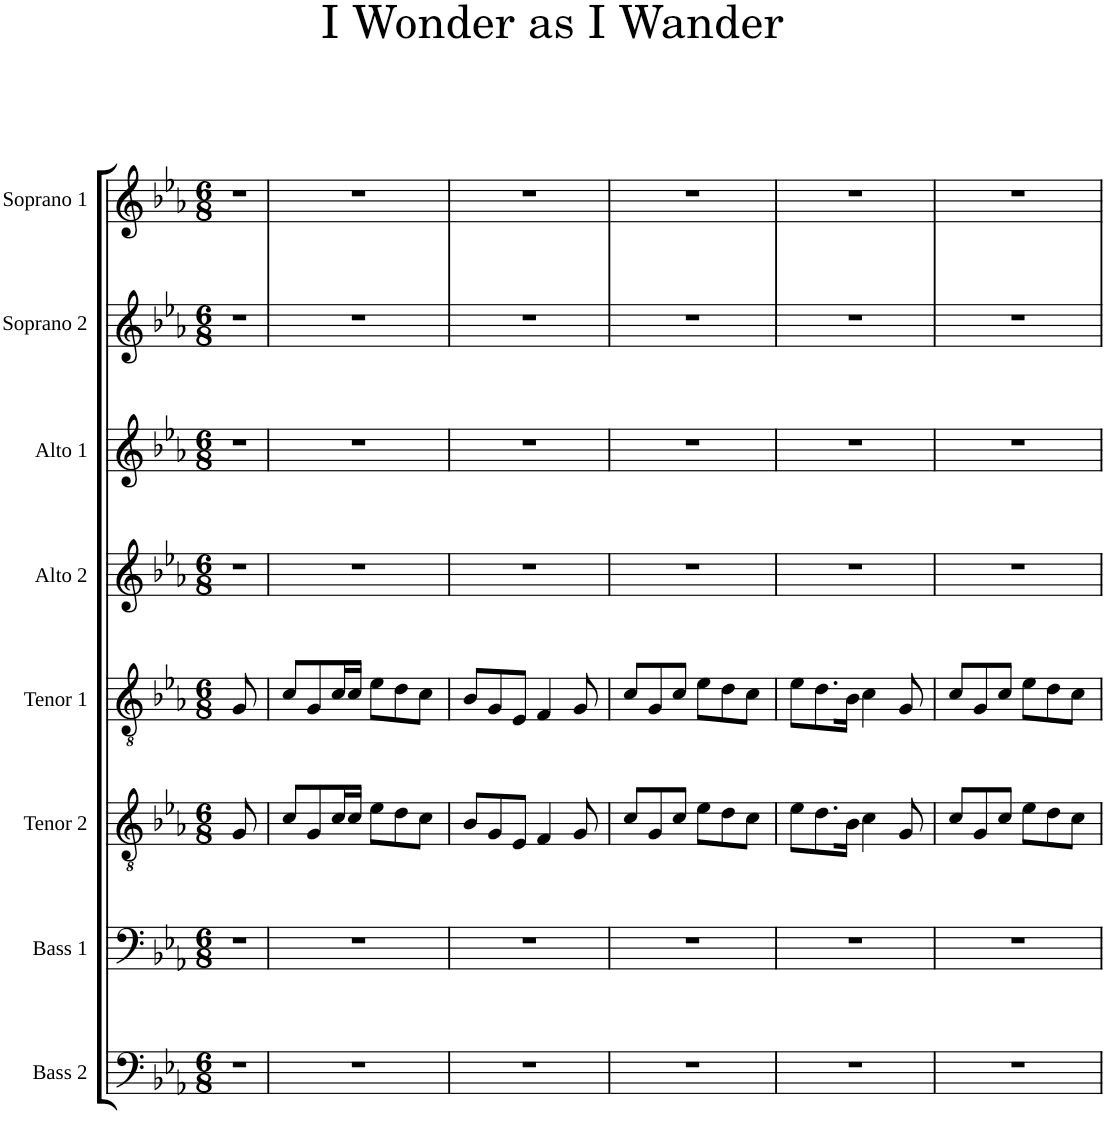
**kern	**kern	**kern	**kern	**kern	**kern	**kern	**kern
*part8	*part7	*part6	*part5	*part4	*part3	*part2	*part1
*staff8	*staff7	*staff6	*staff5	*staff4	*staff3	*staff2	*staff1
*I"Bass 2	*I"Bass 1	*I"Tenor 2	*I"Tenor 1	*I"Alto 2	*I"Alto 1	*I"Soprano 2	*I"Soprano 1
*I'B2	*I'B1	*I'T2	*I'T1	*I'A2	*I'A1	*I'S2	*I'S1
*clefF4	*clefF4	*clefGv2	*clefGv2	*clefG2	*clefG2	*clefG2	*clefG2
*k[b-e-a-]	*k[b-e-a-]	*k[b-e-a-]	*k[b-e-a-]	*k[b-e-a-]	*k[b-e-a-]	*k[b-e-a-]	*k[b-e-a-]
*E-:	*E-:	*E-:	*E-:	*E-:	*E-:	*E-:	*E-:
*M6/8	*M6/8	*M6/8	*M6/8	*M6/8	*M6/8	*M6/8	*M6/8
=1	=1	=1	=1	=1	=1	=1	=1
2.r	2.r	8G/	8G/	2.r	2.r	2.r	2.r
.	.	2ryy	2ryy	.	.	.	.
.	.	8ryy	8ryy	.	.	.	.
=2	=2	=2	=2	=2	=2	=2	=2
2.r	2.r	8c/L	8c/L	2.r	2.r	2.r	2.r
.	.	8G/	8G/	.	.	.	.
.	.	16c/L	16c/L	.	.	.	.
.	.	16c/JJ	16c/JJ	.	.	.	.
.	.	8e-\L	8e-\L	.	.	.	.
.	.	8d\	8d\	.	.	.	.
.	.	8c\J	8c\J	.	.	.	.
=3	=3	=3	=3	=3	=3	=3	=3
2.r	2.r	8B-/L	8B-/L	2.r	2.r	2.r	2.r
.	.	8G/	8G/	.	.	.	.
.	.	8E-/J	8E-/J	.	.	.	.
.	.	4F/	4F/	.	.	.	.
.	.	8G/	8G/	.	.	.	.
=4	=4	=4	=4	=4	=4	=4	=4
2.r	2.r	8c/L	8c/L	2.r	2.r	2.r	2.r
.	.	8G/	8G/	.	.	.	.
.	.	8c/J	8c/J	.	.	.	.
.	.	8e-\L	8e-\L	.	.	.	.
.	.	8d\	8d\	.	.	.	.
.	.	8c\J	8c\J	.	.	.	.
=5	=5	=5	=5	=5	=5	=5	=5
2.r	2.r	8e-\L	8e-\L	2.r	2.r	2.r	2.r
.	.	8.d\	8.d\	.	.	.	.
.	.	16B-\Jk	16B-\Jk	.	.	.	.
.	.	4c\	4c\	.	.	.	.
.	.	8G/	8G/	.	.	.	.
=6	=6	=6	=6	=6	=6	=6	=6
2.r	2.r	8c/L	8c/L	2.r	2.r	2.r	2.r
.	.	8G/	8G/	.	.	.	.
.	.	8c/J	8c/J	.	.	.	.
.	.	8e-\L	8e-\L	.	.	.	.
.	.	8d\	8d\	.	.	.	.
.	.	8c\J	8c\J	.	.	.	.
=	=	=	=	=	=	=	=
*-	*-	*-	*-	*-	*-	*-	*-
